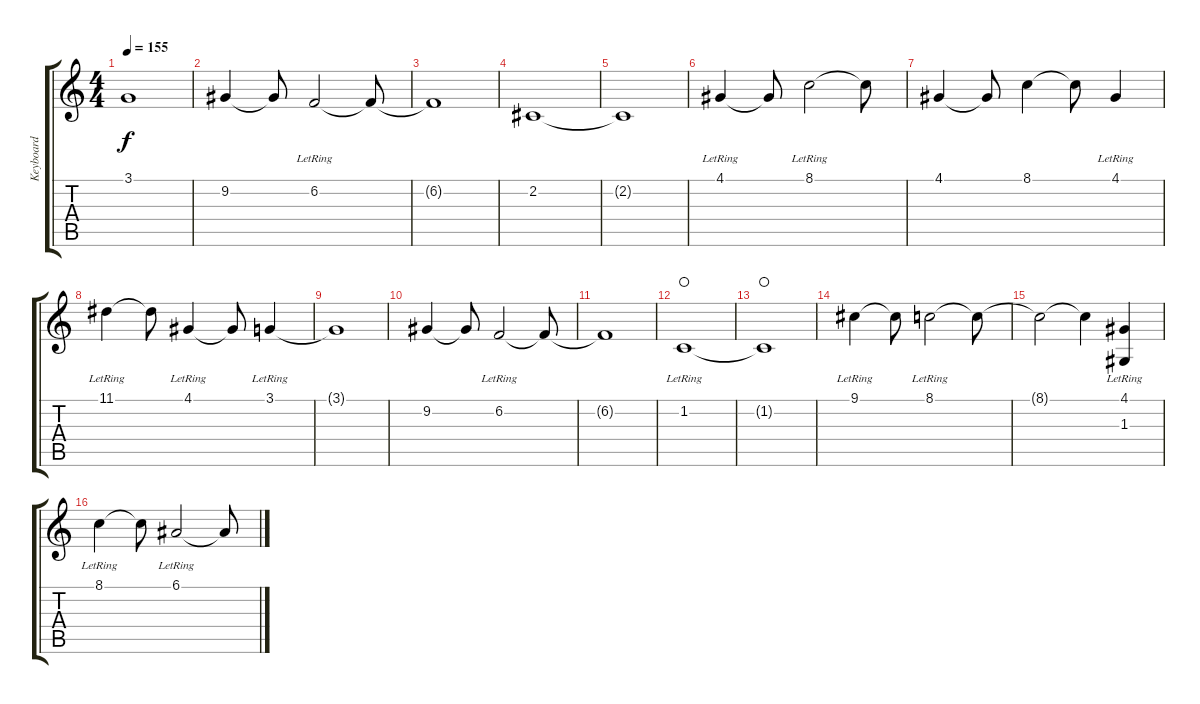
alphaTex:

\track ("Keyboard" "Keyboard") {instrument pad4choir}
\staff {score tabs}
\tuning (E4 B3 G3 D3 A2 E2) {hide}
\ts (4 4)
\tempo 155
\clef g2
\ks c
3.1{t}.1{dy f} |
9.2.4 9.2{t}.8 6.2{lr}.2 6.2{t}.8 |
6.2{t}.1 |
2.2.1{volume 8} |
2.2{t}.1 |
4.1{lr}.4{volume 10} 4.1{t}.8 8.1{lr}.2 8.1{t}.8 |
4.1.4 4.1{t}.8 8.1.4 8.1{t}.8 4.1{lr}.4 |
11.1{lr}.4 11.1{t}.8 4.1{lr}.4 4.1{t}.8 3.1{lr}.4 |
3.1{t}.1 |
9.2.4 9.2{t}.8 6.2{lr}.2 6.2{t}.8 |
6.2{t}.1 |
1.2{lr}.1{volume 8 waho} |
1.2{t}.1{waho} |
9.1{lr}.4{volume 9} 9.1{t}.8 8.1{lr}.2 8.1{t}.8 |
8.1{t}.2 8.1{t}.4 (4.1 1.3{lr}).4 |
8.1{lr}.4 8.1{t}.8 6.1{lr}.2 6.1{t}.8
